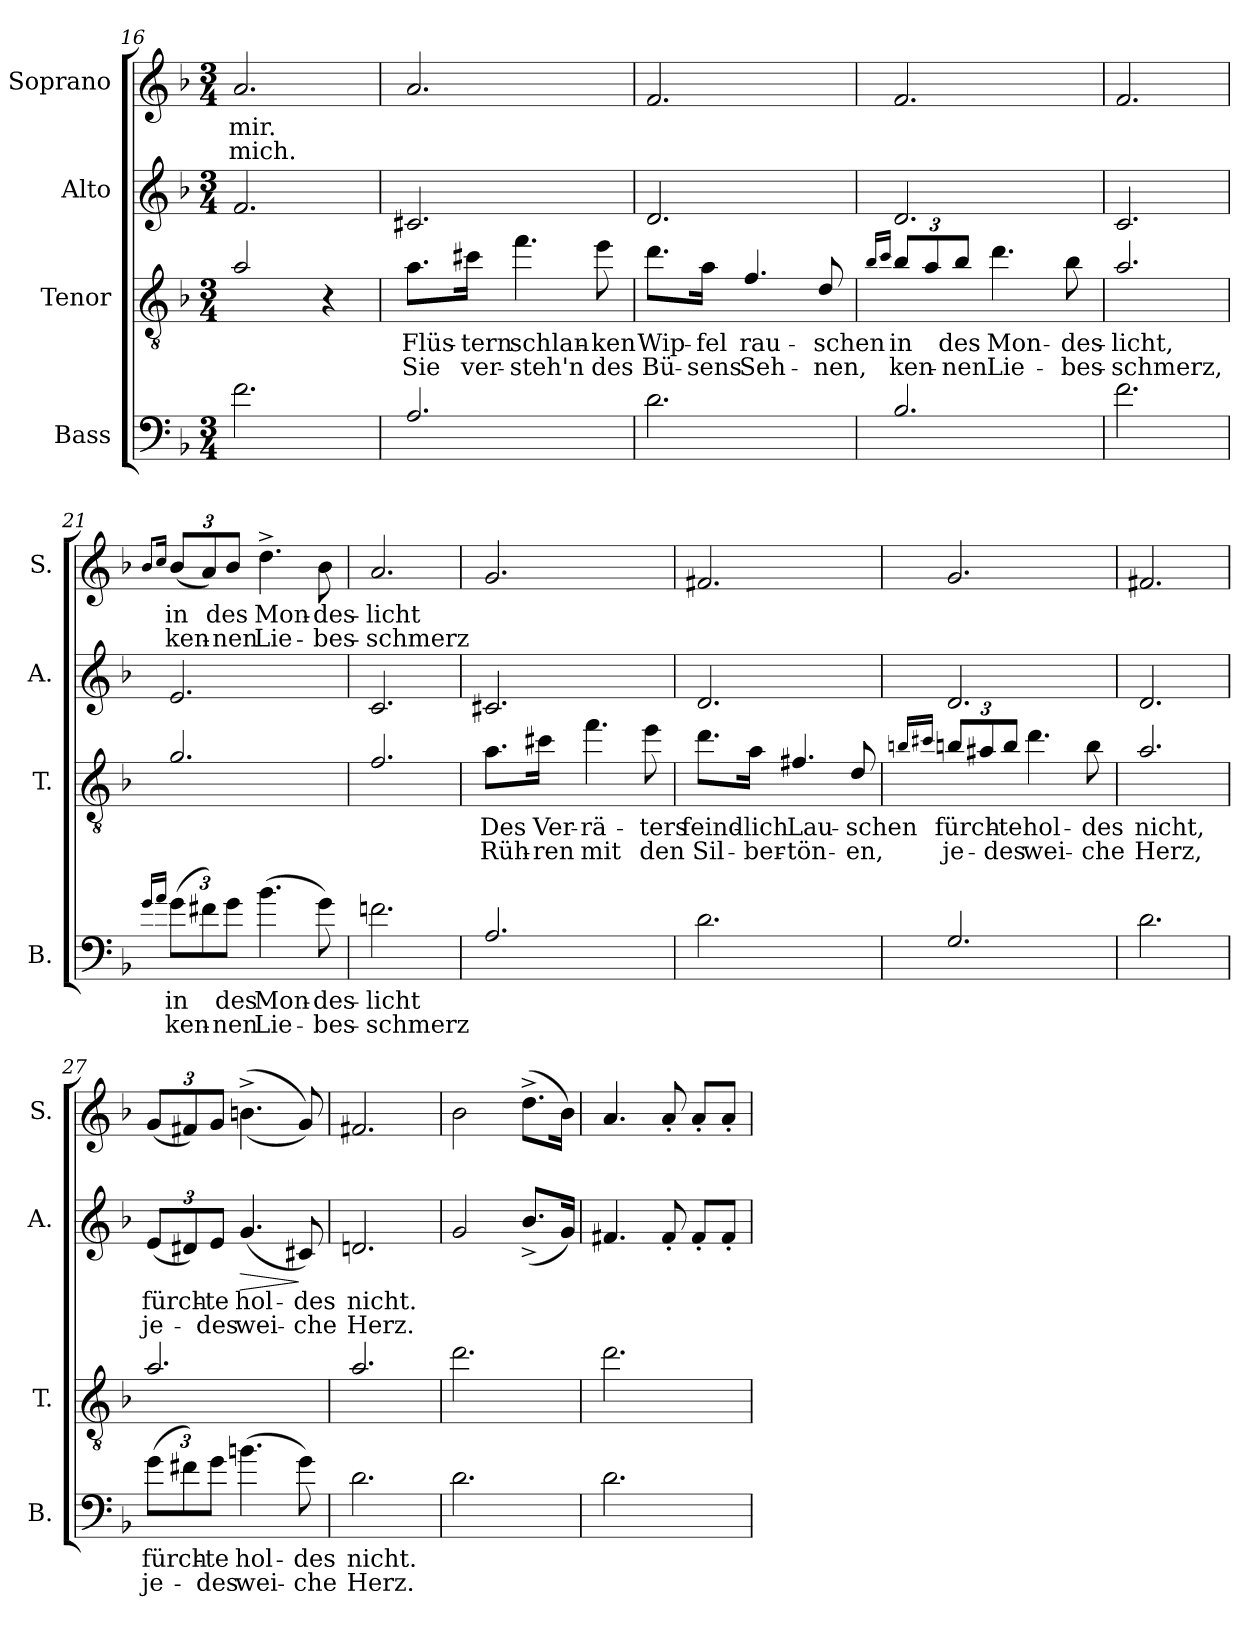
**kern	**text	**text	**kern	**text	**text	**kern	**text	**text	**dynam	**kern	**text	**text
*part4	*part4	*part4	*part3	*part3	*part3	*part2	*part2	*part2	*part2	*part1	*part1	*part1
*staff4	*staff4	*staff4	*staff3	*staff3	*staff3	*staff2	*staff2	*staff2	*staff2	*staff1	*staff1	*staff1
*I"Bass	*	*	*I"Tenor	*	*	*I"Alto	*	*	*	*I"Soprano	*	*
*I'B.	*	*	*I'T.	*	*	*I'A.	*	*	*	*I'S.	*	*
*clefF4	*	*	*clefGv2	*	*	*clefG2	*	*	*	*clefG2	*	*
*ITrd12c21	*	*	*ITrd8c14	*	*	*	*	*	*	*	*	*
*k[b-]	*	*	*k[b-]	*	*	*k[b-]	*	*	*	*k[b-]	*	*
*M3/4	*	*	*M3/4	*	*	*M3/4	*	*	*	*M3/4	*	*
=16	=16	=16	=16	=16	=16	=16	=16	=16	=16	=16	=16	=16
!	!	!	!	!	!	!	!	!	!	!	!LO:LY:b	!LO:LY:b
2.F\	.	.	2A/	.	.	2.f/	.	.	.	2.a/	mir.	mich.
.	.	.	4r	.	.	.	.	.	.	.	.	.
=17	=17	=17	=17	=17	=17	=17	=17	=17	=17	=17	=17	=17
!	!	!	!	!LO:LY:b	!LO:LY:b	!	!	!	!	!	!	!
2.AA/	.	.	8.A\L	Flüs-	Sie	2.c#X/	.	.	.	2.a/	.	.
!	!	!	!	!LO:LY:b	!LO:LY:b	!	!	!	!	!	!	!
.	.	.	16c#X\Jk	-tern	ver-	.	.	.	.	.	.	.
!	!	!	!	!LO:LY:b	!LO:LY:b	!	!	!	!	!	!	!
.	.	.	4.f\	schlan-	-steh'n	.	.	.	.	.	.	.
!	!	!	!	!LO:LY:b	!LO:LY:b	!	!	!	!	!	!	!
.	.	.	8e\	-ken	des	.	.	.	.	.	.	.
=18	=18	=18	=18	=18	=18	=18	=18	=18	=18	=18	=18	=18
!	!	!	!	!LO:LY:b	!LO:LY:b	!	!	!	!	!	!	!
2.D\	.	.	8.d\L	Wip-	Bü-	2.d/	.	.	.	2.f/	.	.
!	!	!	!	!LO:LY:b	!LO:LY:b	!	!	!	!	!	!	!
.	.	.	16A\Jk	-fel	-sens	.	.	.	.	.	.	.
!	!	!	!	!LO:LY:b	!LO:LY:b	!	!	!	!	!	!	!
.	.	.	4.F/	rau-	Seh-	.	.	.	.	.	.	.
!	!	!	!	!LO:LY:b	!LO:LY:b	!	!	!	!	!	!	!
.	.	.	8D/	-schen	-nen,	.	.	.	.	.	.	.
=19	=19	=19	=19	=19	=19	=19	=19	=19	=19	=19	=19	=19
.	.	.	16qB-/LL	.	.	.	.	.	.	.	.	.
.	.	.	16qc/JJ	.	.	.	.	.	.	.	.	.
*	*	*	*Xbrackettup	*	*	*	*	*	*	*	*	*
!	!	!	!	!LO:LY:b	!LO:LY:b	!	!	!	!	!	!	!
2.BB-/	.	.	12B-/L	in	ken-	2.d/	.	.	.	2.f/	.	.
.	.	.	12A/	.	.	.	.	.	.	.	.	.
!	!	!	!	!LO:LY:b	!LO:LY:b	!	!	!	!	!	!	!
.	.	.	12B-/J	des	-nen	.	.	.	.	.	.	.
!	!	!	!	!LO:LY:b	!LO:LY:b	!	!	!	!	!	!	!
.	.	.	4.d\	Mon-	Lie-	.	.	.	.	.	.	.
!	!	!	!	!LO:LY:b	!LO:LY:b	!	!	!	!	!	!	!
.	.	.	8B-\	-des-	-bes-	.	.	.	.	.	.	.
!!LO:LB:g=z
=20	=20	=20	=20	=20	=20	=20	=20	=20	=20	=20	=20	=20
!	!	!	!	!LO:LY:b	!LO:LY:b	!	!	!	!	!	!	!
2.F\	.	.	2.A/	-licht,	-schmerz,	2.c/	.	.	.	2.f/	.	.
=21	=21	=21	=21	=21	=21	=21	=21	=21	=21	=21	=21	=21
16qG/LL	.	.	.	.	.	.	.	.	.	8qb-/L	.	.
16qA/JJ	.	.	.	.	.	.	.	.	.	16qcc/Jk	.	.
*Xbrackettup	*	*	*	*	*	*	*	*	*	*	*	*
!	!LO:LY:b	!LO:LY:b	!	!	!	!	!	!	!	!	!	!
*	*	*	*	*	*	*	*	*	*	*Xbrackettup	*	*
!	!	!	!	!	!	!	!	!	!	!	!LO:LY:b	!LO:LY:b
(>12G\L	in	ken-	2.G/	.	.	2.e/	.	.	.	(<12b-/L	in	ken-
12F#X\)	.	.	.	.	.	.	.	.	.	12a/)	.	.
!	!LO:LY:b	!LO:LY:b	!	!	!	!	!	!	!	!	!LO:LY:b	!LO:LY:b
12G\J	des	-nen	.	.	.	.	.	.	.	12b-/J	des	-nen
!	!LO:LY:b	!LO:LY:b	!	!	!	!	!	!	!	!	!LO:LY:b	!LO:LY:b
(>4.B-\	Mon-	Lie-	.	.	.	.	.	.	.	4.dd^\	Mon-	Lie-
!	!LO:LY:b	!LO:LY:b	!	!	!	!	!	!	!	!	!LO:LY:b	!LO:LY:b
8G\)	-des-	-bes-	.	.	.	.	.	.	.	8b-\	-des-	-bes-
=22	=22	=22	=22	=22	=22	=22	=22	=22	=22	=22	=22	=22
!	!LO:LY:b	!LO:LY:b	!	!	!	!	!	!	!	!	!LO:LY:b	!LO:LY:b
2.Fn\	-licht	-schmerz	2.F/	.	.	2.c/	.	.	.	2.a/	-licht	-schmerz
=23	=23	=23	=23	=23	=23	=23	=23	=23	=23	=23	=23	=23
!	!	!	!	!LO:LY:b	!LO:LY:b	!	!	!	!	!	!	!
2.AA/	.	.	8.A\L	Des	Rüh-	2.c#X/	.	.	.	2.g/	.	.
!	!	!	!	!LO:LY:b	!LO:LY:b	!	!	!	!	!	!	!
.	.	.	16c#X\Jk	Ver-	-ren	.	.	.	.	.	.	.
!	!	!	!	!LO:LY:b	!LO:LY:b	!	!	!	!	!	!	!
.	.	.	4.f\	-rä-	mit	.	.	.	.	.	.	.
!	!	!	!	!LO:LY:b	!LO:LY:b	!	!	!	!	!	!	!
.	.	.	8e\	-ters	den	.	.	.	.	.	.	.
=24	=24	=24	=24	=24	=24	=24	=24	=24	=24	=24	=24	=24
!	!	!	!	!LO:LY:b	!LO:LY:b	!	!	!	!	!	!	!
2.D\	.	.	8.d\L	feind-	Sil-	2.d/	.	.	.	2.f#X/	.	.
!	!	!	!	!LO:LY:b	!LO:LY:b	!	!	!	!	!	!	!
.	.	.	16A\Jk	-lich	-ber-	.	.	.	.	.	.	.
!	!	!	!	!LO:LY:b	!LO:LY:b	!	!	!	!	!	!	!
.	.	.	4.F#X/	Lau-	-tön-	.	.	.	.	.	.	.
!	!	!	!	!LO:LY:b	!LO:LY:b	!	!	!	!	!	!	!
.	.	.	8D/	-schen	-en,	.	.	.	.	.	.	.
=25	=25	=25	=25	=25	=25	=25	=25	=25	=25	=25	=25	=25
.	.	.	16qBn/LL	.	.	.	.	.	.	.	.	.
.	.	.	16qc#X/JJ	.	.	.	.	.	.	.	.	.
!	!	!	!	!LO:LY:b	!LO:LY:b	!	!	!	!	!	!	!
2.GG/	.	.	12Bn/L	fürch-	je-	2.d/	.	.	.	2.g/	.	.
.	.	.	12A#X/	.	.	.	.	.	.	.	.	.
!	!	!	!	!LO:LY:b	!LO:LY:b	!	!	!	!	!	!	!
.	.	.	12B/J	-te	-des	.	.	.	.	.	.	.
!	!	!	!	!LO:LY:b	!LO:LY:b	!	!	!	!	!	!	!
.	.	.	4.d\	hol-	wei-	.	.	.	.	.	.	.
!	!	!	!	!LO:LY:b	!LO:LY:b	!	!	!	!	!	!	!
.	.	.	8B\	-des	-che	.	.	.	.	.	.	.
=26	=26	=26	=26	=26	=26	=26	=26	=26	=26	=26	=26	=26
!	!	!	!	!LO:LY:b	!LO:LY:b	!	!	!	!	!	!	!
2.D\	.	.	2.A/	nicht,	Herz,	2.d/	.	.	.	2.f#X/	.	.
=27	=27	=27	=27	=27	=27	=27	=27	=27	=27	=27	=27	=27
!	!LO:LY:b	!LO:LY:b	!	!	!	!	!	!	!	!	!	!
*	*	*	*	*	*	*Xbrackettup	*	*	*	*	*	*
!	!	!	!	!	!	!	!LO:LY:a	!	!	!	!	!
(>12G\L	fürch-	je-	2.A/	.	.	(<12e/L	fürch-	je-	.	(<12g/L	.	.
12F#X\)	.	.	.	.	.	12d#X/)	.	.	.	12f#X/)	.	.
!	!LO:LY:b	!LO:LY:b	!	!	!	!	!LO:LY:a	!	!	!	!	!
12G\J	-te	-des	.	.	.	12e/J	-te	-des	.	12g/J	.	.
!	!LO:LY:b	!LO:LY:b	!	!	!	!	!LO:LY:a	!	!LO:HP:b	!	!	!
(>4.Bn\	hol-	wei-	.	.	.	(<4.g/	hol-	wei-	>	(>(>4.bn^\	.	.
!	!LO:LY:b	!LO:LY:b	!	!	!	!	!LO:LY:a	!	!	!	!	!
8G\)	-des	-che	.	.	.	8c#X/)	-des	-che	]	8g/))	.	.
=28	=28	=28	=28	=28	=28	=28	=28	=28	=28	=28	=28	=28
!	!LO:LY:b	!LO:LY:b	!	!	!	!	!LO:LY:a	!	!	!	!	!
2.D\	nicht.	Herz.	2.A/	.	.	2.dn/	nicht.	Herz.	.	2.f#X/	.	.
=29	=29	=29	=29	=29	=29	=29	=29	=29	=29	=29	=29	=29
2.D\	.	.	2.d\	.	.	2g/	.	.	.	2b-\	.	.
.	.	.	.	.	.	(<8.b-^/L	.	.	.	(>8.dd^\L	.	.
.	.	.	.	.	.	16g/Jk)	.	.	.	16b-\Jk)	.	.
!!LO:PB:g=z
=30	=30	=30	=30	=30	=30	=30	=30	=30	=30	=30	=30	=30
2.D\	.	.	2.d\	.	.	4.f#X/	.	.	.	4.a/	.	.
.	.	.	.	.	.	8f#'/	.	.	.	8a'/	.	.
.	.	.	.	.	.	8f#'/L	.	.	.	8a'/L	.	.
.	.	.	.	.	.	8f#'/J	.	.	.	8a'/J	.	.
=	=	=	=	=	=	=	=	=	=	=	=	=
*-	*-	*-	*-	*-	*-	*-	*-	*-	*-	*-	*-	*-
